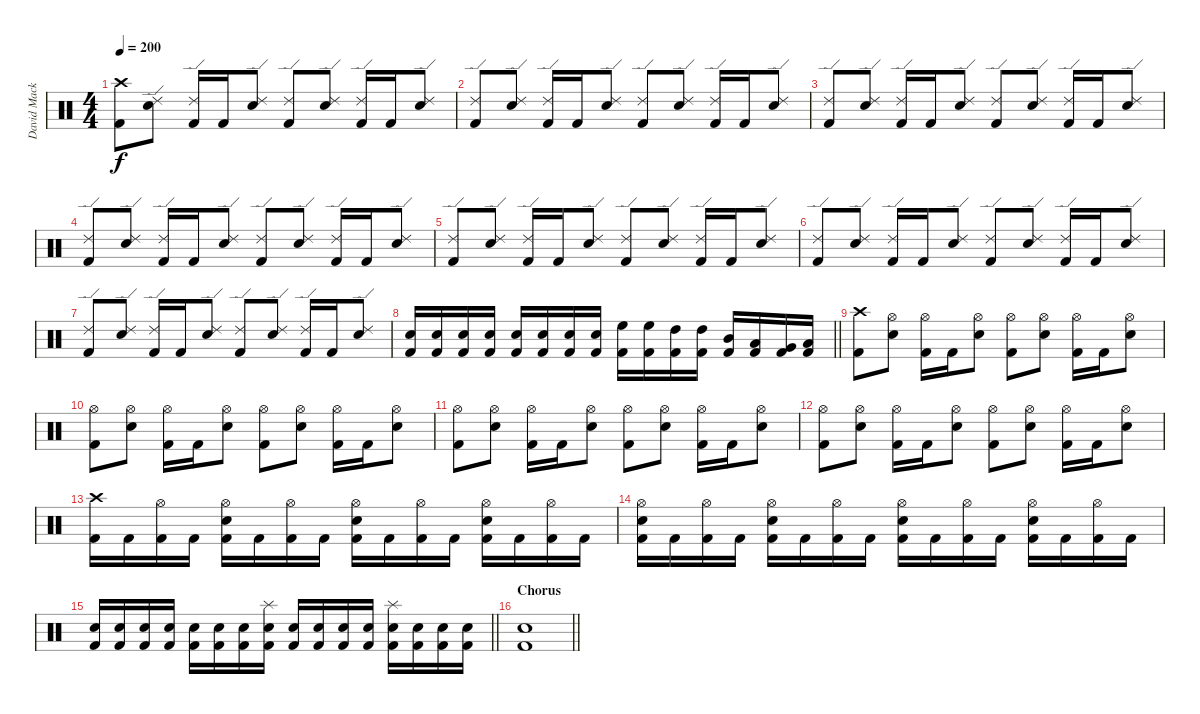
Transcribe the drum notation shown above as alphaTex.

\track ("David Mackintosh (Drums)" "David Mack") {instrument percussion}
\staff {score}
\articulation defaults
\ts (4 4)
\tempo 200
\clef neutral
\ks aminor
("Kick (hit) 2" "Crash high (hit)").8{dy f} ("Snare (hit) 2" "Ride (edge) 2").8 ("Kick (hit) 2" "Ride (edge) 2").16 "Kick (hit) 2".16 ("Snare (hit) 2" "Ride (edge) 2").8 ("Kick (hit) 2" "Ride (edge) 2").8 ("Snare (hit) 2" "Ride (edge) 2").8 ("Kick (hit) 2" "Ride (edge) 2").16 "Kick (hit) 2".16 ("Snare (hit) 2" "Ride (edge) 2").8 |
("Kick (hit) 2" "Ride (edge) 2").8 ("Snare (hit) 2" "Ride (edge) 2").8 ("Kick (hit) 2" "Ride (edge) 2").16 "Kick (hit) 2".16 ("Snare (hit) 2" "Ride (edge) 2").8 ("Kick (hit) 2" "Ride (edge) 2").8 ("Snare (hit) 2" "Ride (edge) 2").8 ("Kick (hit) 2" "Ride (edge) 2").16 "Kick (hit) 2".16 ("Snare (hit) 2" "Ride (edge) 2").8 |
("Kick (hit) 2" "Ride (edge) 2").8 ("Snare (hit) 2" "Ride (edge) 2").8 ("Kick (hit) 2" "Ride (edge) 2").16 "Kick (hit) 2".16 ("Snare (hit) 2" "Ride (edge) 2").8 ("Kick (hit) 2" "Ride (edge) 2").8 ("Snare (hit) 2" "Ride (edge) 2").8 ("Kick (hit) 2" "Ride (edge) 2").16 "Kick (hit) 2".16 ("Snare (hit) 2" "Ride (edge) 2").8 |
("Kick (hit) 2" "Ride (edge) 2").8 ("Snare (hit) 2" "Ride (edge) 2").8 ("Kick (hit) 2" "Ride (edge) 2").16 "Kick (hit) 2".16 ("Snare (hit) 2" "Ride (edge) 2").8 ("Kick (hit) 2" "Ride (edge) 2").8 ("Snare (hit) 2" "Ride (edge) 2").8 ("Kick (hit) 2" "Ride (edge) 2").16 "Kick (hit) 2".16 ("Snare (hit) 2" "Ride (edge) 2").8 |
("Kick (hit) 2" "Ride (edge) 2").8 ("Snare (hit) 2" "Ride (edge) 2").8 ("Kick (hit) 2" "Ride (edge) 2").16 "Kick (hit) 2".16 ("Snare (hit) 2" "Ride (edge) 2").8 ("Kick (hit) 2" "Ride (edge) 2").8 ("Snare (hit) 2" "Ride (edge) 2").8 ("Kick (hit) 2" "Ride (edge) 2").16 "Kick (hit) 2".16 ("Snare (hit) 2" "Ride (edge) 2").8 |
("Kick (hit) 2" "Ride (edge) 2").8 ("Snare (hit) 2" "Ride (edge) 2").8 ("Kick (hit) 2" "Ride (edge) 2").16 "Kick (hit) 2".16 ("Snare (hit) 2" "Ride (edge) 2").8 ("Kick (hit) 2" "Ride (edge) 2").8 ("Snare (hit) 2" "Ride (edge) 2").8 ("Kick (hit) 2" "Ride (edge) 2").16 "Kick (hit) 2".16 ("Snare (hit) 2" "Ride (edge) 2").8 |
("Kick (hit) 2" "Ride (edge) 2").8 ("Snare (hit) 2" "Ride (edge) 2").8 ("Kick (hit) 2" "Ride (edge) 2").16 "Kick (hit) 2".16 ("Snare (hit) 2" "Ride (edge) 2").8 ("Kick (hit) 2" "Ride (edge) 2").8 ("Snare (hit) 2" "Ride (edge) 2").8 ("Kick (hit) 2" "Ride (edge) 2").16 "Kick (hit) 2".16 ("Snare (hit) 2" "Ride (edge) 2").8 |
\barLineRight lightlight
("Kick (hit) 2" "Snare (hit) 2").16 ("Kick (hit) 2" "Snare (hit) 2").16 ("Kick (hit) 2" "Snare (hit) 2").16 ("Kick (hit) 2" "Snare (hit) 2").16 ("Kick (hit) 2" "Snare (hit) 2").16 ("Kick (hit) 2" "Snare (hit) 2").16 ("Kick (hit) 2" "Snare (hit) 2").16 ("Kick (hit) 2" "Snare (hit) 2").16 ("Kick (hit) 2" "High Floor Tom (hit)").16 ("Kick (hit) 2" "High Floor Tom (hit)").16 ("Kick (hit) 2" "High Tom (hit)").16 ("Kick (hit) 2" "High Tom (hit)").16 ("Kick (hit) 2" "Mid Tom (hit)").16 ("Kick (hit) 2" "Low Tom (hit)").16 ("Kick (hit) 2" "Very Low Tom (hit)").16 ("Kick (hit) 2" "Low Floor Tom (hit)").16 |
("Kick (hit) 2" "Crash high (hit)").8 ("Snare (hit) 2" "Hi-Hat (open)").8 ("Kick (hit) 2" "Hi-Hat (open)").16 "Kick (hit) 2".16 ("Snare (hit) 2" "Hi-Hat (open)").8 ("Kick (hit) 2" "Hi-Hat (open)").8 ("Snare (hit) 2" "Hi-Hat (open)").8 ("Kick (hit) 2" "Hi-Hat (open)").16 "Kick (hit) 2".16 ("Snare (hit) 2" "Hi-Hat (open)").8 |
("Kick (hit) 2" "Hi-Hat (open)").8 ("Snare (hit) 2" "Hi-Hat (open)").8 ("Kick (hit) 2" "Hi-Hat (open)").16 "Kick (hit) 2".16 ("Snare (hit) 2" "Hi-Hat (open)").8 ("Kick (hit) 2" "Hi-Hat (open)").8 ("Snare (hit) 2" "Hi-Hat (open)").8 ("Kick (hit) 2" "Hi-Hat (open)").16 "Kick (hit) 2".16 ("Snare (hit) 2" "Hi-Hat (open)").8 |
("Kick (hit) 2" "Hi-Hat (open)").8 ("Snare (hit) 2" "Hi-Hat (open)").8 ("Kick (hit) 2" "Hi-Hat (open)").16 "Kick (hit) 2".16 ("Snare (hit) 2" "Hi-Hat (open)").8 ("Kick (hit) 2" "Hi-Hat (open)").8 ("Snare (hit) 2" "Hi-Hat (open)").8 ("Kick (hit) 2" "Hi-Hat (open)").16 "Kick (hit) 2".16 ("Snare (hit) 2" "Hi-Hat (open)").8 |
("Kick (hit) 2" "Hi-Hat (open)").8 ("Snare (hit) 2" "Hi-Hat (open)").8 ("Kick (hit) 2" "Hi-Hat (open)").16 "Kick (hit) 2".16 ("Snare (hit) 2" "Hi-Hat (open)").8 ("Kick (hit) 2" "Hi-Hat (open)").8 ("Snare (hit) 2" "Hi-Hat (open)").8 ("Kick (hit) 2" "Hi-Hat (open)").16 "Kick (hit) 2".16 ("Snare (hit) 2" "Hi-Hat (open)").8 |
("Kick (hit) 2" "Crash high (hit)").16 "Kick (hit) 2".16 ("Kick (hit) 2" "Hi-Hat (open)").16 "Kick (hit) 2".16 ("Kick (hit) 2" "Snare (hit) 2" "Hi-Hat (open)").16 "Kick (hit) 2".16 ("Kick (hit) 2" "Hi-Hat (open)").16 "Kick (hit) 2".16 ("Kick (hit) 2" "Snare (hit) 2" "Hi-Hat (open)").16 "Kick (hit) 2".16 ("Kick (hit) 2" "Hi-Hat (open)").16 "Kick (hit) 2".16 ("Kick (hit) 2" "Snare (hit) 2" "Hi-Hat (open)").16 "Kick (hit) 2".16 ("Kick (hit) 2" "Hi-Hat (open)").16 "Kick (hit) 2".16 |
("Kick (hit) 2" "Snare (hit) 2" "Hi-Hat (open)").16 "Kick (hit) 2".16 ("Kick (hit) 2" "Hi-Hat (open)").16 "Kick (hit) 2".16 ("Kick (hit) 2" "Snare (hit) 2" "Hi-Hat (open)").16 "Kick (hit) 2".16 ("Kick (hit) 2" "Hi-Hat (open)").16 "Kick (hit) 2".16 ("Kick (hit) 2" "Snare (hit) 2" "Hi-Hat (open)").16 "Kick (hit) 2".16 ("Kick (hit) 2" "Hi-Hat (open)").16 "Kick (hit) 2".16 ("Kick (hit) 2" "Snare (hit) 2" "Hi-Hat (open)").16 "Kick (hit) 2".16 ("Kick (hit) 2" "Hi-Hat (open)").16 "Kick (hit) 2".16 |
\barLineRight lightlight
("Kick (hit) 2" "Snare (hit) 2").16 ("Kick (hit) 2" "Snare (hit) 2").16 ("Kick (hit) 2" "Snare (hit) 2").16 ("Kick (hit) 2" "Snare (hit) 2").16 ("Kick (hit) 2" "Snare (hit) 2").16 ("Kick (hit) 2" "Snare (hit) 2").16 ("Kick (hit) 2" "Snare (hit) 2").16 ("Kick (hit) 2" "Snare (hit) 2" "Splash (hit)").16 ("Kick (hit) 2" "Snare (hit) 2").16 ("Kick (hit) 2" "Snare (hit) 2").16 ("Kick (hit) 2" "Snare (hit) 2").16 ("Kick (hit) 2" "Snare (hit) 2").16 ("Kick (hit) 2" "Snare (hit) 2" "Splash (hit)").16 ("Kick (hit) 2" "Snare (hit) 2").16 ("Kick (hit) 2" "Snare (hit) 2").16 ("Kick (hit) 2" "Snare (hit) 2").16 |
\section ("" "Chorus")
\barLineRight lightlight
("Kick (hit) 2" "Snare (hit) 2").1
